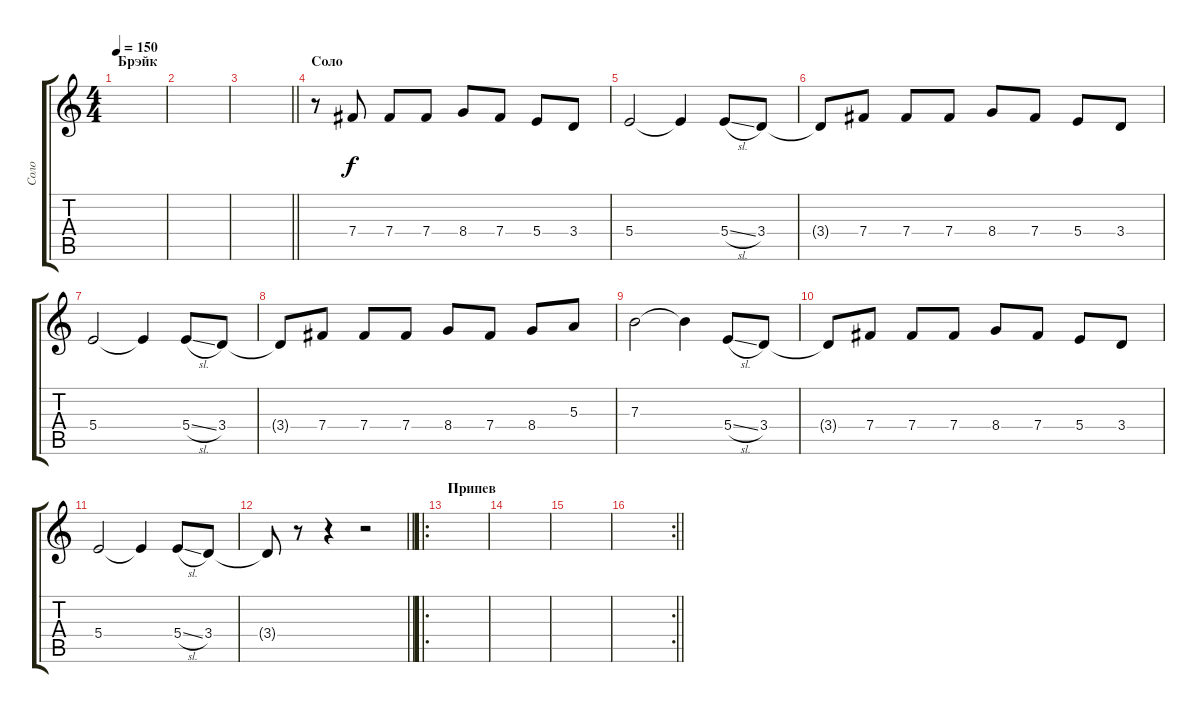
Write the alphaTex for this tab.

\track ("Соло" "Соло") {instrument distortionguitar}
\staff {score tabs}
\tuning (Db4 Ab3 E3 B2 Gb2 Db2) {hide}
\ts (4 4)
\section ("" "Брэйк")
\tempo 150
\clef g2
\ks c
|
|
\barLineRight lightlight
|
\section ("" "Соло")
r.8 7.4.8 7.4.8 7.4.8 8.4.8 7.4.8 5.4.8 3.4.8 |
5.4.2 5.4{t}.4 5.4{sl}.8 3.4.8 |
3.4{t}.8 7.4.8 7.4.8 7.4.8 8.4.8 7.4.8 5.4.8 3.4.8 |
5.4.2 5.4{t}.4 5.4{sl}.8 3.4.8 |
3.4{t}.8 7.4.8 7.4.8 7.4.8 8.4.8 7.4.8 8.4.8 5.3.8 |
7.3.2 7.3{t}.4 5.4{sl}.8 3.4.8 |
3.4{t}.8 7.4.8 7.4.8 7.4.8 8.4.8 7.4.8 5.4.8 3.4.8 |
5.4.2 5.4{t}.4 5.4{sl}.8 3.4.8 |
\barLineRight lightlight
3.4{t}.8 r.8 r.4 r.2 |
\ro
\section ("" "Припев")
|
|
|
\rc 2
\barLineRight lightlight
